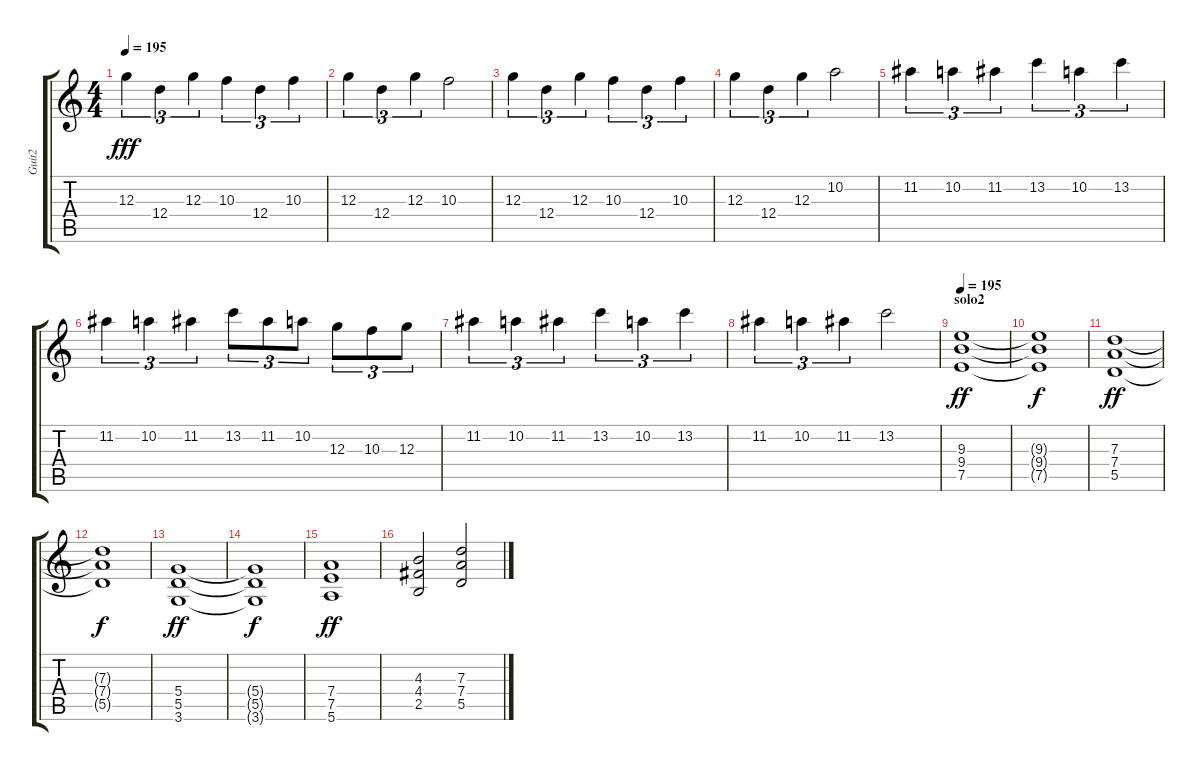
\track ("Guit2" "Guit2") {instrument overdrivenguitar}
\staff {score tabs}
\tuning (E4 B3 G3 D3 A2 E2) {hide}
\ts (4 4)
\tempo 195
\clef g2
\ks c
12.3.4{tu (3 2) dy fff} 12.4.4{tu (3 2)} 12.3.4{tu (3 2)} 10.3.4{tu (3 2)} 12.4.4{tu (3 2)} 10.3.4{tu (3 2)} |
12.3.4{tu (3 2)} 12.4.4{tu (3 2)} 12.3.4{tu (3 2)} 10.3.2 |
12.3.4{tu (3 2)} 12.4.4{tu (3 2)} 12.3.4{tu (3 2)} 10.3.4{tu (3 2)} 12.4.4{tu (3 2)} 10.3.4{tu (3 2)} |
12.3.4{tu (3 2)} 12.4.4{tu (3 2)} 12.3.4{tu (3 2)} 10.2.2 |
11.2.4{tu (3 2)} 10.2.4{tu (3 2)} 11.2.4{tu (3 2)} 13.2.4{tu (3 2)} 10.2.4{tu (3 2)} 13.2.4{tu (3 2)} |
11.2.4{tu (3 2)} 10.2.4{tu (3 2)} 11.2.4{tu (3 2)} 13.2.8{tu (3 2)} 11.2.8{tu (3 2)} 10.2.8{tu (3 2)} 12.3.8{tu (3 2)} 10.3.8{tu (3 2)} 12.3.8{tu (3 2)} |
11.2.4{tu (3 2)} 10.2.4{tu (3 2)} 11.2.4{tu (3 2)} 13.2.4{tu (3 2)} 10.2.4{tu (3 2)} 13.2.4{tu (3 2)} |
11.2.4{tu (3 2)} 10.2.4{tu (3 2)} 11.2.4{tu (3 2)} 13.2.2 |
\section ("" "solo2")
\tempo 195
(9.3 9.4 7.5).1{dy ff volume 11} |
(9.3{t} 9.4{t} 7.5{t}).1{dy f} |
(7.3 7.4 5.5).1{dy ff} |
(7.3{t} 7.4{t} 5.5{t}).1{dy f} |
(5.4 5.5 3.6).1{dy ff} |
(5.4{t} 5.5{t} 3.6{t}).1{dy f} |
(7.4 7.5 5.6).1{dy ff} |
(4.3 4.4 2.5).2 (7.3 7.4 5.5).2
